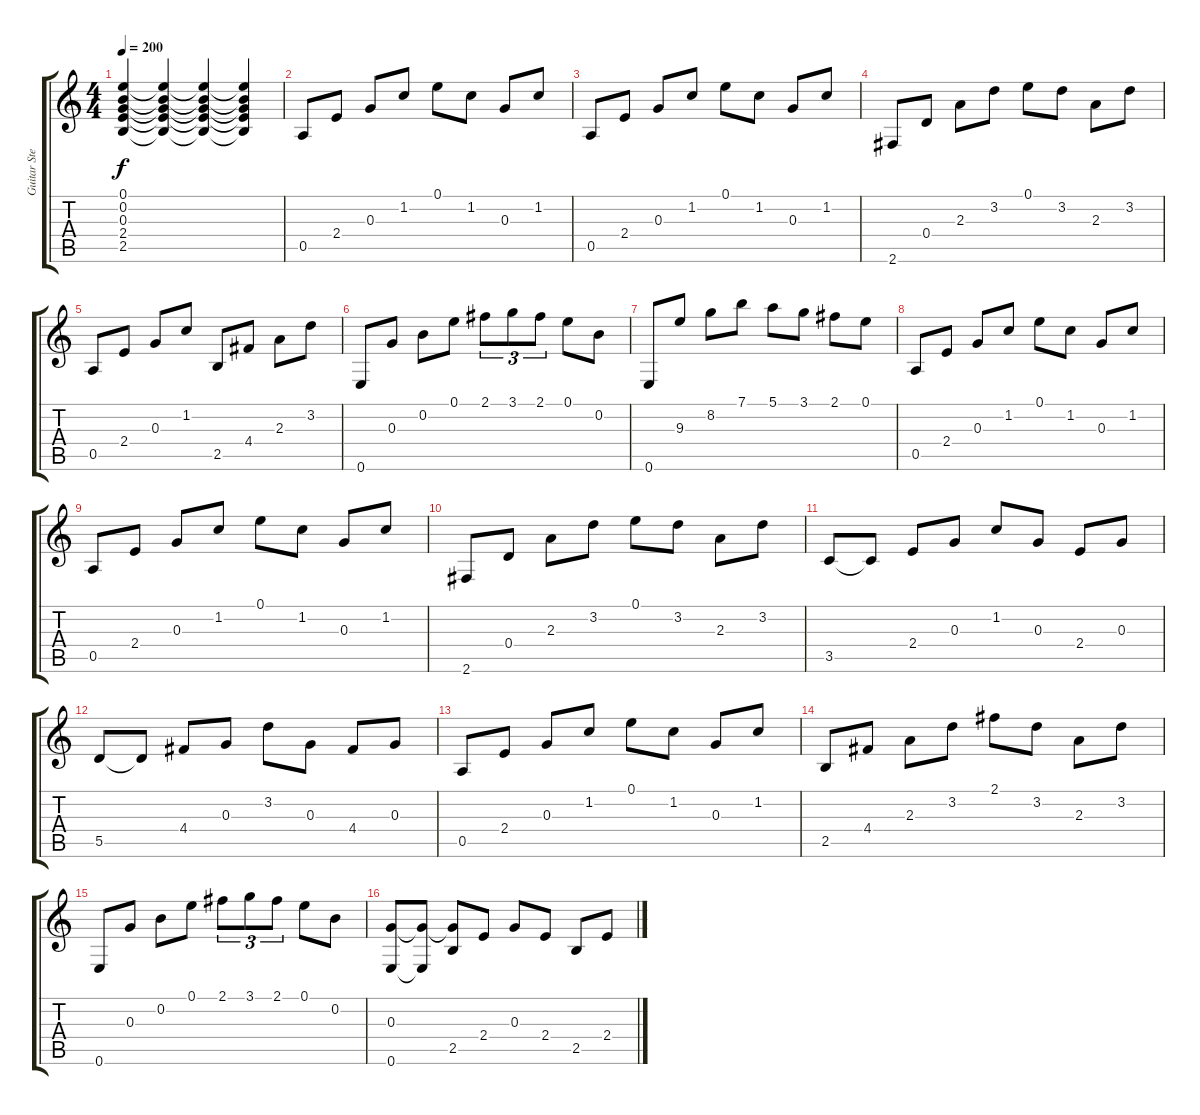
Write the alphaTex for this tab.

\track ("Guitar Steel" "Guitar Ste") {instrument acousticguitarsteel}
\staff {score tabs}
\tuning (E4 B3 G3 D3 A2 E2) {hide}
\ts (4 4)
\tempo 200
\clef g2
\ks c
(0.1 0.2 0.3 2.4 2.5).4{dy f} (0.1{t} 0.2{t} 0.3{t} 2.4{t} 2.5{t}).4 (0.1{t} 0.2{t} 0.3{t} 2.4{t} 2.5{t}).4 (0.1{t} 0.2{t} 0.3{t} 2.4{t} 2.5{t}).4 |
0.5.8 2.4.8 0.3.8 1.2.8 0.1.8 1.2.8 0.3.8 1.2.8 |
0.5.8 2.4.8 0.3.8 1.2.8 0.1.8 1.2.8 0.3.8 1.2.8 |
2.6.8 0.4.8 2.3.8 3.2.8 0.1.8 3.2.8 2.3.8 3.2.8 |
0.5.8 2.4.8 0.3.8 1.2.8 2.5.8 4.4.8 2.3.8 3.2.8 |
0.6.8 0.3.8 0.2.8 0.1.8 2.1.8{tu (3 2)} 3.1.8{tu (3 2)} 2.1.8{tu (3 2)} 0.1.8 0.2.8 |
0.6.8 9.3.8 8.2.8 7.1.8 5.1.8 3.1.8 2.1.8 0.1.8 |
0.5.8 2.4.8 0.3.8 1.2.8 0.1.8 1.2.8 0.3.8 1.2.8 |
0.5.8 2.4.8 0.3.8 1.2.8 0.1.8 1.2.8 0.3.8 1.2.8 |
2.6.8 0.4.8 2.3.8 3.2.8 0.1.8 3.2.8 2.3.8 3.2.8 |
3.5.8 3.5{t}.8 2.4.8 0.3.8 1.2.8 0.3.8 2.4.8 0.3.8 |
5.5.8 5.5{t}.8 4.4.8 0.3.8 3.2.8 0.3.8 4.4.8 0.3.8 |
0.5.8 2.4.8 0.3.8 1.2.8 0.1.8 1.2.8 0.3.8 1.2.8 |
2.5.8 4.4.8 2.3.8 3.2.8 2.1.8 3.2.8 2.3.8 3.2.8 |
0.6.8 0.3.8 0.2.8 0.1.8 2.1.8{tu (3 2)} 3.1.8{tu (3 2)} 2.1.8{tu (3 2)} 0.1.8 0.2.8 |
(0.3 0.6).8 (0.3{t} 0.6{t}).8 (0.3{t} 2.5).8 2.4.8 0.3.8 2.4.8 2.5.8 2.4.8
